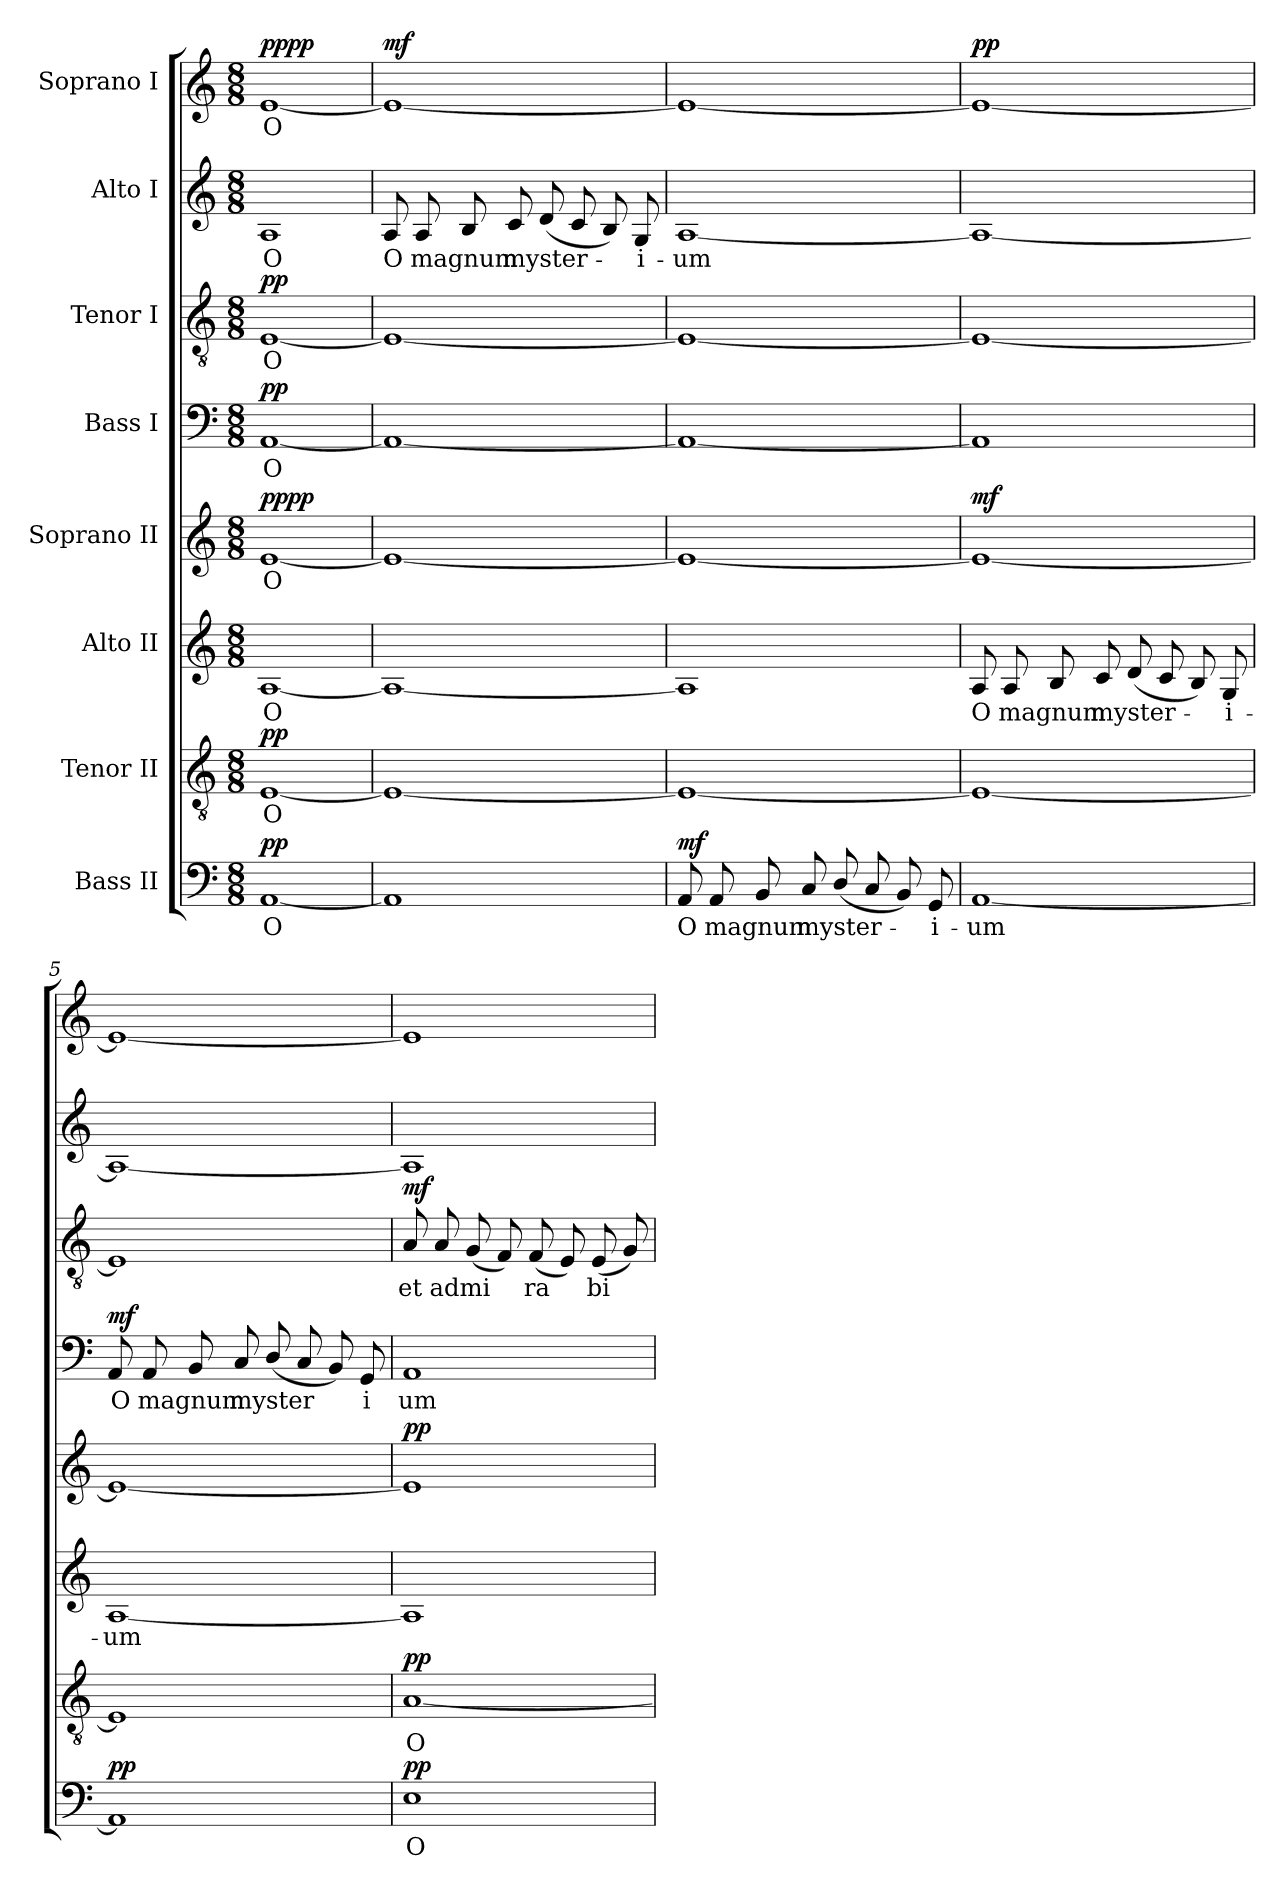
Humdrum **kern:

**kern	**text	**dynam	**kern	**text	**dynam	**kern	**text	**kern	**text	**dynam	**kern	**text	**dynam	**kern	**text	**dynam	**kern	**text	**kern	**text	**dynam
*part8	*part8	*part8	*part7	*part7	*part7	*part6	*part6	*part5	*part5	*part5	*part4	*part4	*part4	*part3	*part3	*part3	*part2	*part2	*part1	*part1	*part1
*staff8	*staff8	*staff8	*staff7	*staff7	*staff7	*staff6	*staff6	*staff5	*staff5	*staff5	*staff4	*staff4	*staff4	*staff3	*staff3	*staff3	*staff2	*staff2	*staff1	*staff1	*staff1
*I"Bass II	*	*	*I"Tenor II	*	*	*I"Alto II	*	*I"Soprano II	*	*	*I"Bass I	*	*	*I"Tenor I	*	*	*I"Alto I	*	*I"Soprano I	*	*
*clefF4	*	*	*clefGv2	*	*	*clefG2	*	*clefG2	*	*	*clefF4	*	*	*clefGv2	*	*	*clefG2	*	*clefG2	*	*
*k[]	*	*	*k[]	*	*	*k[]	*	*k[]	*	*	*k[]	*	*	*k[]	*	*	*k[]	*	*k[]	*	*
*C:	*	*	*C:	*	*	*C:	*	*C:	*	*	*C:	*	*	*C:	*	*	*C:	*	*C:	*	*
*M8/8	*	*	*M8/8	*	*	*M8/8	*	*M8/8	*	*	*M8/8	*	*	*M8/8	*	*	*M8/8	*	*M8/8	*	*
*MM112	*	*	*MM112	*	*	*MM112	*	*MM112	*	*	*MM112	*	*	*MM112	*	*	*MM112	*	*MM112	*	*
=1	=1	=1	=1	=1	=1	=1	=1	=1	=1	=1	=1	=1	=1	=1	=1	=1	=1	=1	=1	=1	=1
!	!LO:LY:b	!LO:DY:a	!	!LO:LY:b	!LO:DY:a	!	!LO:LY:b	!	!LO:LY:b	!LO:DY:b	!	!LO:LY:b	!	!	!LO:LY:b	!	!	!LO:LY:b	!	!LO:LY:b	!
!	!	!	!	!	!	!	!	!	!	!LO:DY:n=1:a	!	!	!LO:DY:a	!	!	!LO:DY:a	!	!	!	!	!LO:DY:b
!	!	!	!	!	!	!	!	!	!	!	!	!	!	!	!	!	!	!	!	!	!LO:DY:n=1:a
[1AA	O	pp	[1E	O	pp	[1A	O	[1e	O	pp pp	[1AA	O	pp	[1E	O	pp	1A	O	[1e	O	pp pp
=2	=2	=2	=2	=2	=2	=2	=2	=2	=2	=2	=2	=2	=2	=2	=2	=2	=2	=2	=2	=2	=2
!	!	!	!	!	!	!	!	!	!	!	!	!	!	!	!	!	!	!LO:LY:b	!	!	!LO:DY:b
1AA]	.	.	1E_	.	.	1A_	.	1e_	.	.	1AA_	.	.	1E_	.	.	8A/	O	1e_	.	mf
!	!	!	!	!	!	!	!	!	!	!	!	!	!	!	!	!	!	!LO:LY:b	!	!	!
.	.	.	.	.	.	.	.	.	.	.	.	.	.	.	.	.	8A/	magnum	.	.	.
.	.	.	.	.	.	.	.	.	.	.	.	.	.	.	.	.	8B/	.	.	.	.
!	!	!	!	!	!	!	!	!	!	!	!	!	!	!	!	!	!	!LO:LY:b	!	!	!
.	.	.	.	.	.	.	.	.	.	.	.	.	.	.	.	.	8c/	myster-	.	.	.
.	.	.	.	.	.	.	.	.	.	.	.	.	.	.	.	.	(<8d/	.	.	.	.
.	.	.	.	.	.	.	.	.	.	.	.	.	.	.	.	.	8c/	.	.	.	.
.	.	.	.	.	.	.	.	.	.	.	.	.	.	.	.	.	8B/)	.	.	.	.
!	!	!	!	!	!	!	!	!	!	!	!	!	!	!	!	!	!	!LO:LY:b	!	!	!
.	.	.	.	.	.	.	.	.	.	.	.	.	.	.	.	.	8G/	-i-	.	.	.
=3	=3	=3	=3	=3	=3	=3	=3	=3	=3	=3	=3	=3	=3	=3	=3	=3	=3	=3	=3	=3	=3
!	!LO:LY:b	!LO:DY:a	!	!	!	!	!	!	!	!	!	!	!	!	!	!	!	!LO:LY:b	!	!	!
8AA/	O	mf	1E_	.	.	1A]	.	1e_	.	.	1AA_	.	.	1E_	.	.	[1A	-um	1e_	.	.
!	!LO:LY:b	!	!	!	!	!	!	!	!	!	!	!	!	!	!	!	!	!	!	!	!
8AA/	magnum	.	.	.	.	.	.	.	.	.	.	.	.	.	.	.	.	.	.	.	.
8BB/	.	.	.	.	.	.	.	.	.	.	.	.	.	.	.	.	.	.	.	.	.
!	!LO:LY:b	!	!	!	!	!	!	!	!	!	!	!	!	!	!	!	!	!	!	!	!
8C/	myster-	.	.	.	.	.	.	.	.	.	.	.	.	.	.	.	.	.	.	.	.
(<8D/	.	.	.	.	.	.	.	.	.	.	.	.	.	.	.	.	.	.	.	.	.
8C/	.	.	.	.	.	.	.	.	.	.	.	.	.	.	.	.	.	.	.	.	.
8BB/)	.	.	.	.	.	.	.	.	.	.	.	.	.	.	.	.	.	.	.	.	.
!	!LO:LY:b	!	!	!	!	!	!	!	!	!	!	!	!	!	!	!	!	!	!	!	!
8GG/	-i-	.	.	.	.	.	.	.	.	.	.	.	.	.	.	.	.	.	.	.	.
=4	=4	=4	=4	=4	=4	=4	=4	=4	=4	=4	=4	=4	=4	=4	=4	=4	=4	=4	=4	=4	=4
!	!LO:LY:b	!	!	!	!	!	!LO:LY:b	!	!	!LO:DY:b	!	!	!	!	!	!	!	!	!	!	!LO:DY:b
[1AA	-um	.	1E_	.	.	8A/	O	1e_	.	mf	1AA]	.	.	1E_	.	.	1A_	.	1e_	.	pp
!	!	!	!	!	!	!	!LO:LY:b	!	!	!	!	!	!	!	!	!	!	!	!	!	!
.	.	.	.	.	.	8A/	magnum	.	.	.	.	.	.	.	.	.	.	.	.	.	.
.	.	.	.	.	.	8B/	.	.	.	.	.	.	.	.	.	.	.	.	.	.	.
!	!	!	!	!	!	!	!LO:LY:b	!	!	!	!	!	!	!	!	!	!	!	!	!	!
.	.	.	.	.	.	8c/	myster-	.	.	.	.	.	.	.	.	.	.	.	.	.	.
.	.	.	.	.	.	(<8d/	.	.	.	.	.	.	.	.	.	.	.	.	.	.	.
.	.	.	.	.	.	8c/	.	.	.	.	.	.	.	.	.	.	.	.	.	.	.
.	.	.	.	.	.	8B/)	.	.	.	.	.	.	.	.	.	.	.	.	.	.	.
!	!	!	!	!	!	!	!LO:LY:b	!	!	!	!	!	!	!	!	!	!	!	!	!	!
.	.	.	.	.	.	8G/	-i-	.	.	.	.	.	.	.	.	.	.	.	.	.	.
=5	=5	=5	=5	=5	=5	=5	=5	=5	=5	=5	=5	=5	=5	=5	=5	=5	=5	=5	=5	=5	=5
!	!	!LO:DY:a	!	!	!	!	!LO:LY:b	!	!	!	!	!LO:LY:b	!LO:DY:a	!	!	!	!	!	!	!	!
1AA]	.	pp	1E]	.	.	[1A	-um	1e_	.	.	8AA/	O	mf	1E]	.	.	1A_	.	1e_	.	.
!	!	!	!	!	!	!	!	!	!	!	!	!LO:LY:b	!	!	!	!	!	!	!	!	!
.	.	.	.	.	.	.	.	.	.	.	8AA/	magnum	.	.	.	.	.	.	.	.	.
.	.	.	.	.	.	.	.	.	.	.	8BB/	.	.	.	.	.	.	.	.	.	.
!	!	!	!	!	!	!	!	!	!	!	!	!LO:LY:b	!	!	!	!	!	!	!	!	!
.	.	.	.	.	.	.	.	.	.	.	8C/	myster	.	.	.	.	.	.	.	.	.
.	.	.	.	.	.	.	.	.	.	.	(<8D/	.	.	.	.	.	.	.	.	.	.
.	.	.	.	.	.	.	.	.	.	.	8C/	.	.	.	.	.	.	.	.	.	.
.	.	.	.	.	.	.	.	.	.	.	8BB/)	.	.	.	.	.	.	.	.	.	.
!	!	!	!	!	!	!	!	!	!	!	!	!LO:LY:b	!	!	!	!	!	!	!	!	!
.	.	.	.	.	.	.	.	.	.	.	8GG/	i	.	.	.	.	.	.	.	.	.
=6	=6	=6	=6	=6	=6	=6	=6	=6	=6	=6	=6	=6	=6	=6	=6	=6	=6	=6	=6	=6	=6
!	!LO:LY:b	!LO:DY:a	!	!LO:LY:b	!LO:DY:a	!	!	!	!	!LO:DY:b	!	!LO:LY:b	!	!	!LO:LY:b	!LO:DY:a	!	!	!	!	!
1E	O	pp	[1A	O	pp	1A]	.	1e]	.	pp	1AA	um	.	8A/	et	mf	1A]	.	1e]	.	.
!	!	!	!	!	!	!	!	!	!	!	!	!	!	!	!LO:LY:b	!	!	!	!	!	!
.	.	.	.	.	.	.	.	.	.	.	.	.	.	8A/	admi	.	.	.	.	.	.
.	.	.	.	.	.	.	.	.	.	.	.	.	.	(<8G/	.	.	.	.	.	.	.
.	.	.	.	.	.	.	.	.	.	.	.	.	.	8F/)	.	.	.	.	.	.	.
!	!	!	!	!	!	!	!	!	!	!	!	!	!	!	!LO:LY:b	!	!	!	!	!	!
.	.	.	.	.	.	.	.	.	.	.	.	.	.	(<8F/	ra	.	.	.	.	.	.
.	.	.	.	.	.	.	.	.	.	.	.	.	.	8E/)	.	.	.	.	.	.	.
!	!	!	!	!	!	!	!	!	!	!	!	!	!	!	!LO:LY:b	!	!	!	!	!	!
.	.	.	.	.	.	.	.	.	.	.	.	.	.	(<8E/	bi	.	.	.	.	.	.
.	.	.	.	.	.	.	.	.	.	.	.	.	.	8G/)	.	.	.	.	.	.	.
=	=	=	=	=	=	=	=	=	=	=	=	=	=	=	=	=	=	=	=	=	=
*-	*-	*-	*-	*-	*-	*-	*-	*-	*-	*-	*-	*-	*-	*-	*-	*-	*-	*-	*-	*-	*-
